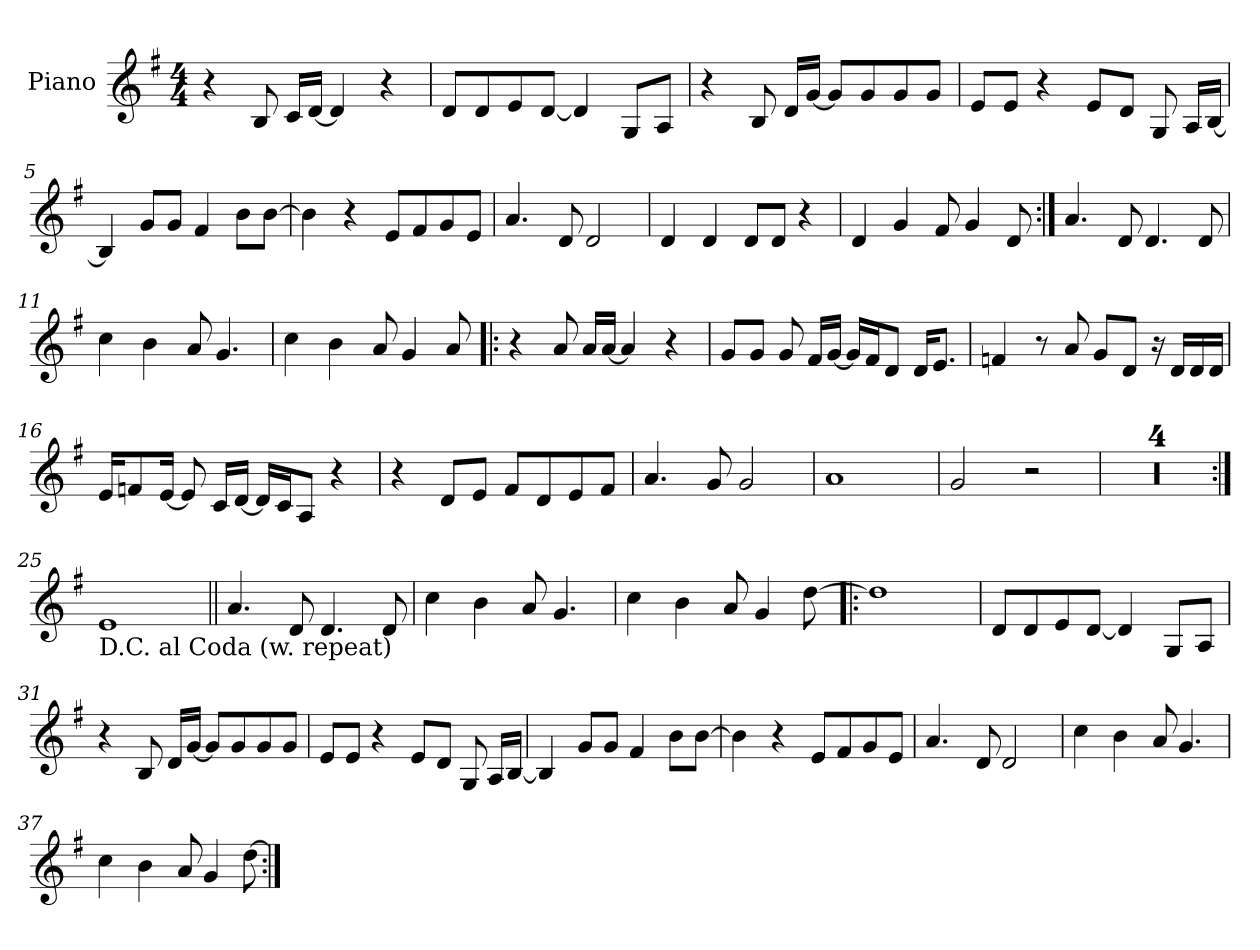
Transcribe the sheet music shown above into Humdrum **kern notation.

**kern
*part1
*staff1
*I"Piano
*I'Pno
*clefG2
*k[f#]
*G:
*M4/4
=1
4r
8B/
16c/L
[16d/J
4d/]
4r
=2
8d/L
8d/
8e/
[8d/J
4d/]
8G/L
8A/J
=3
4r
8B/
16d/L
[16g/J
8g/L]
8g/
8g/
8g/J
=4
8e/L
8e/J
4r
8e/L
8d/J
8G/
16A/L
[16B/J
!!LO:LB:g=z
=5
4B/]
8g/L
8g/J
4f#/
8b\L
[8b\J
=6
4b\]
4r
8e/L
8f#/
8g/
8e/J
=7
4.a/
8d/
2d/
=8
4d/
4d/
8d/L
8d/J
4r
=9
4d/
4g/
8f#/
4g/
8d/
!!LO:LB:g=z
=10:|!
4.a/
8d/
4.d/
8d/
=11
4cc\
4b\
8a/
4.g/
=12
4cc\
4b\
8a/
4g/
8a/
!!LO:LB:g=z
=13!|:
4r
8a/
16a/L
[16a/J
4a/]
4r
=14
8g/L
8g/J
8g/
16f#/L
[16g/J
16g/L]
16f#/
8d/J
16d/L
8.e/J
=15
4fn/
8r
8a/
8g/L
8d/J
16r
16d/L
16d/
16d/J
=16
16e/L
8fn/
[16e/J
8e/]
16c/L
[16d/J
16d/L]
16c/
8A/J
4r
!!LO:LB:g=z
=17
4r
8d/L
8e/J
8f#/L
8d/
8e/
8f#/J
=18
4.a/
8g/
2g/
=19
1a
=20
2g/
2r
!!LO:LB:g=z
=21
1r
=22
1r
=23
1r
=24
1r
!!LO:LB:g=z
=25:|!
!LO:TX:b:t=D.C. al Coda (w. repeat)
1e
=26||
4.a/
8d/
4.d/
8d/
=27
4cc\
4b\
8a/
4.g/
=28
4cc\
4b\
8a/
4g/
[8dd\
!!LO:LB:g=z
=29!|:
1dd]
=30
8d/L
8d/
8e/
[8d/J
4d/]
8G/L
8A/J
=31
4r
8B/
16d/L
[16g/J
8g/L]
8g/
8g/
8g/J
=32
8e/L
8e/J
4r
8e/L
8d/J
8G/
16A/L
[16B/J
!!LO:LB:g=z
=33
4B/]
8g/L
8g/J
4f#/
8b\L
[8b\J
=34
4b\]
4r
8e/L
8f#/
8g/
8e/J
=35
4.a/
8d/
2d/
=36
4cc\
4b\
8a/
4.g/
=37
4cc\
4b\
8a/
4g/
[8dd\
=:|!
*-
